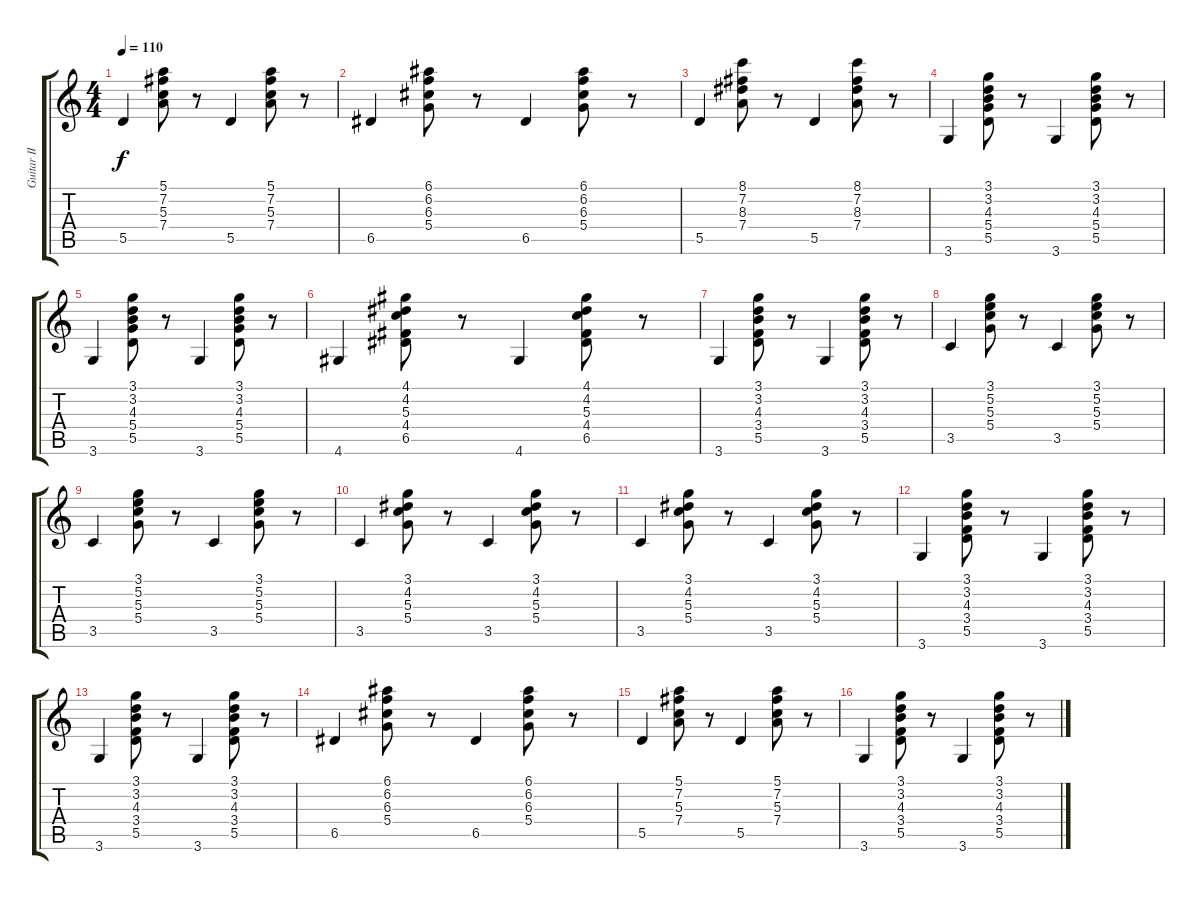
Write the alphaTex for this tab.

\track ("Guitar II" "Guitar II") {instrument acousticguitarsteel}
\staff {score tabs}
\tuning (E4 B3 G3 D3 A2 E2) {hide}
\ts (4 4)
\tempo 110
\clef g2
\ks c
5.5.4{dy f} (5.1 7.2 5.3 7.4).8 r.8 5.5.4 (5.1 7.2 5.3 7.4).8 r.8 |
6.5.4 (6.1 6.2 6.3 5.4).8 r.8 6.5.4 (6.1 6.2 6.3 5.4).8 r.8 |
5.5.4 (8.1 7.2 8.3 7.4).8 r.8 5.5.4 (8.1 7.2 8.3 7.4).8 r.8 |
3.6.4 (3.1 3.2 4.3 5.4 5.5).8 r.8 3.6.4 (3.1 3.2 4.3 5.4 5.5).8 r.8 |
3.6.4 (3.1 3.2 4.3 5.4 5.5).8 r.8 3.6.4 (3.1 3.2 4.3 5.4 5.5).8 r.8 |
4.6.4 (4.1 4.2 5.3 4.4 6.5).8 r.8 4.6.4 (4.1 4.2 5.3 4.4 6.5).8 r.8 |
3.6.4 (3.1 3.2 4.3 3.4 5.5).8 r.8 3.6.4 (3.1 3.2 4.3 3.4 5.5).8 r.8 |
3.5.4 (3.1 5.2 5.3 5.4).8 r.8 3.5.4 (3.1 5.2 5.3 5.4).8 r.8 |
3.5.4 (3.1 5.2 5.3 5.4).8 r.8 3.5.4 (3.1 5.2 5.3 5.4).8 r.8 |
3.5.4 (3.1 4.2 5.3 5.4).8 r.8 3.5.4 (3.1 4.2 5.3 5.4).8 r.8 |
3.5.4 (3.1 4.2 5.3 5.4).8 r.8 3.5.4 (3.1 4.2 5.3 5.4).8 r.8 |
3.6.4 (3.1 3.2 4.3 3.4 5.5).8 r.8 3.6.4 (3.1 3.2 4.3 3.4 5.5).8 r.8 |
3.6.4 (3.1 3.2 4.3 3.4 5.5).8 r.8 3.6.4 (3.1 3.2 4.3 3.4 5.5).8 r.8 |
6.5.4 (6.1 6.2 6.3 5.4).8 r.8 6.5.4 (6.1 6.2 6.3 5.4).8 r.8 |
5.5.4 (5.1 7.2 5.3 7.4).8 r.8 5.5.4 (5.1 7.2 5.3 7.4).8 r.8 |
3.6.4 (3.1 3.2 4.3 3.4 5.5).8 r.8 3.6.4 (3.1 3.2 4.3 3.4 5.5).8 r.8
